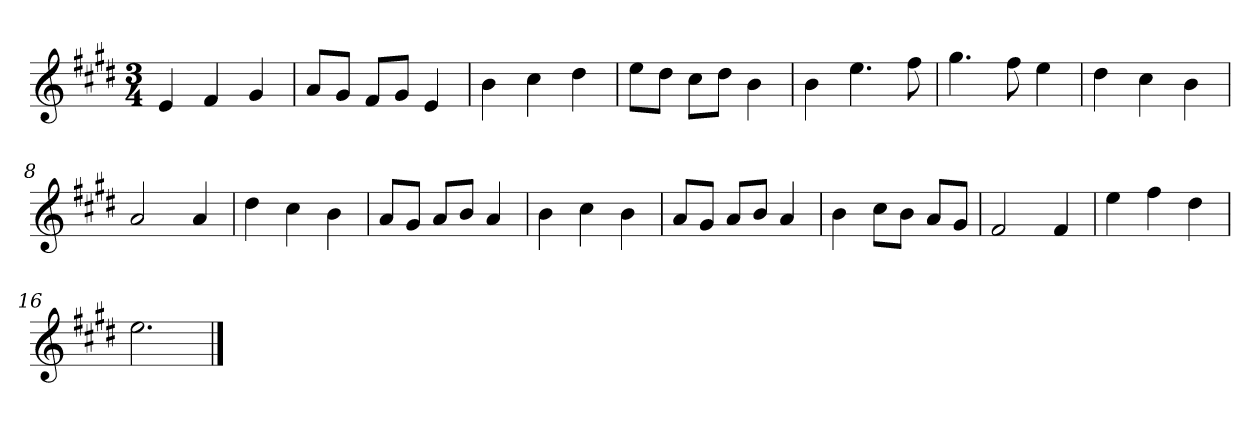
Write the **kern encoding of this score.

**kern
*part1
*staff1
*k[f#c#g#d#]
*M3/4
*MM120
=1
4e
4f#
4g#
=2
8aL
8g#J
8f#L
8g#J
4e
=3
4b
4cc#
4dd#
=4
8eeL
8dd#J
8cc#L
8dd#J
4b
=5
4b
4.ee
8ff#
=6
4.gg#
8ff#
4ee
=7
4dd#
4cc#
4b
=8
2a
4a
=9
4dd#
4cc#
4b
=10
8aL
8g#J
8aL
8bJ
4a
=11
4b
4cc#
4b
=12
8aL
8g#J
8aL
8bJ
4a
=13
4b
8cc#L
8bJ
8aL
8g#J
=14
2f#
4f#
=15
4ee
4ff#
4dd#
=16
2.ee
==
*-
